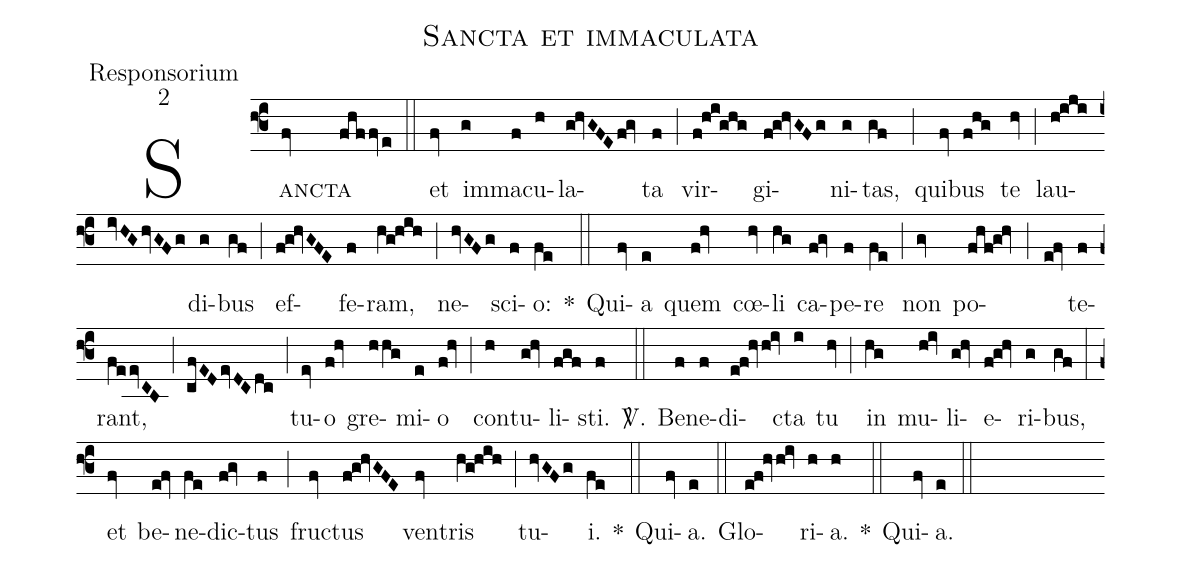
name:Sancta et immaculata;
office-part:Responsorium;
mode:2;
%%
(f3) S<sc>an(fv)cta</sc>(fhf/fve) (::) et(fv) im(g)ma(f)cu(h)la(g!hvGFEf!gv)ta(f) (;) vir(f!h!i!ghg)gi(f!g!hvGFg)ni(g)tas,(gf) (;) qui(fv)bus(f!h!g) te(hv) (;) lau(h!i!j!i/ivHGhvGFg)di(g)bus(gf) (;) ef(f!g!hvGFE)fe(f)ram,(hV!g!h!i!h) (;) ne(hvGFg)sci(f)o:(fe) *(::) Qui(fv)a(e) quem(f!hv) cœ(hv)li(hg) ca(f!gv)pe(f)re(fe) (;) non(gv) po(fhf!g!hv;e!fv)te(f)rant,(fe/evCB;cfEDevDCdc) (;) tu(ev)o(f!hv) gre(h/hg)mi(e)o(f!hv) (;) con(h)tu(g!hv)li(fgf)sti.(f) <sp>V/</sp>.(::) Be(f)ne(f)di(e!f!hv/h!iv)cta(i) tu(hv) (;) in(hg) mu(h!iv)li(g!hv)e-(f!g!hv)ri(g)bus,(gf) (:) et(fv) be(e!fv)ne(fe)dic(f!gv)tus(f) (;) fruc(fv)tus(f!g!hvGFE) ven(fv)tris(hV!g!h!i!h) (;) tu(hvGFg)i.(fe)  *(::) Qui(fv)a.(e) (::) Glo(e!f!hvh!iv)ri(h)a.(h) *(::) Qui(fv)a.(e) (::)
